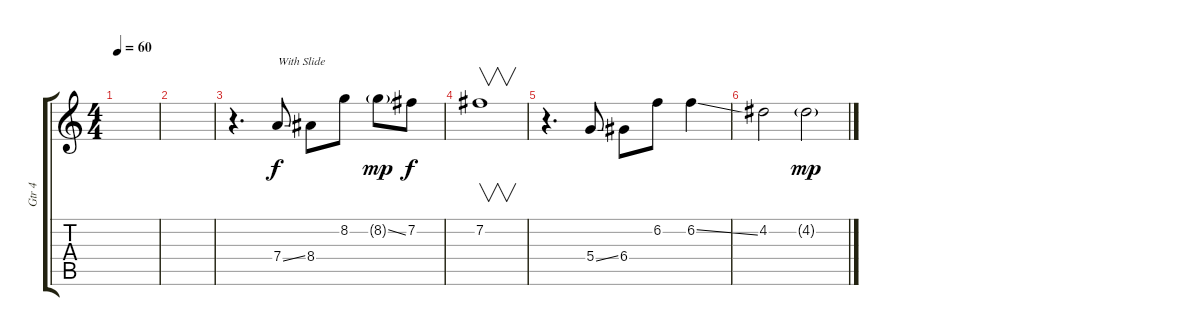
\track ("Gtr 4" "Gtr 4") {instrument distortionguitar}
\staff {score tabs}
\tuning (E4 B3 G3 D3 A2 E2) {hide}
\ts (4 4)
\tempo 60
\clef g2
\ks c
|
|
r.4{d} 7.4{ss}.8{txt "With Slide"} 8.4.8 8.2.8 8.2{ss g}.8{dy mp} 7.2.8{dy f} |
7.2.1{v} |
r.4{d} 5.4{ss}.8 6.4.8 6.2.8 6.2{ss}.4 |
4.2.2 4.2{g}.2{dy mp}
